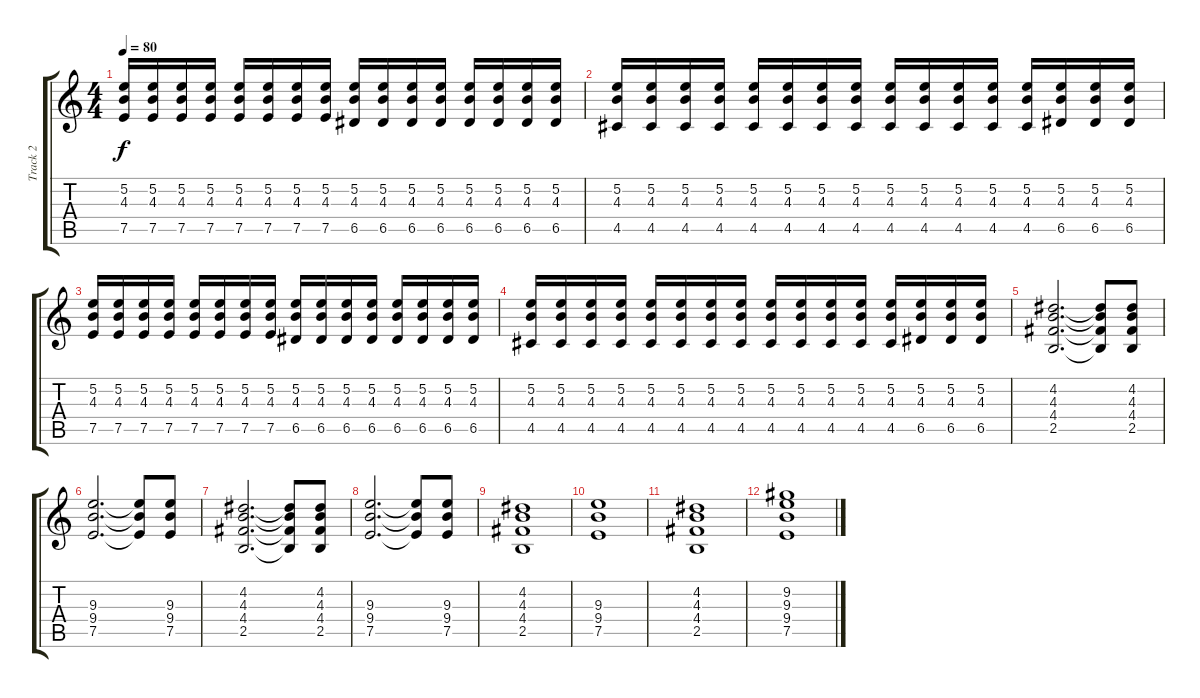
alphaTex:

\track ("Track 2" "Track 2") {instrument electricguitarjazz}
\staff {score tabs}
\tuning (E4 B3 G3 D3 A2 E2) {hide}
\ts (4 4)
\tempo 80
\clef g2
\ks c
(5.2 4.3 7.5).16{dy f} (5.2 4.3 7.5).16 (5.2 4.3 7.5).16 (5.2 4.3 7.5).16 (5.2 4.3 7.5).16 (5.2 4.3 7.5).16 (5.2 4.3 7.5).16 (5.2 4.3 7.5).16 (5.2 4.3 6.5).16 (5.2 4.3 6.5).16 (5.2 4.3 6.5).16 (5.2 4.3 6.5).16 (5.2 4.3 6.5).16 (5.2 4.3 6.5).16 (5.2 4.3 6.5).16 (5.2 4.3 6.5).16 |
(5.2 4.3 4.5).16 (5.2 4.3 4.5).16 (5.2 4.3 4.5).16 (5.2 4.3 4.5).16 (5.2 4.3 4.5).16 (5.2 4.3 4.5).16 (5.2 4.3 4.5).16 (5.2 4.3 4.5).16 (5.2 4.3 4.5).16 (5.2 4.3 4.5).16 (5.2 4.3 4.5).16 (5.2 4.3 4.5).16 (5.2 4.3 4.5).16 (5.2 4.3 6.5).16 (5.2 4.3 6.5).16 (5.2 4.3 6.5).16 |
(5.2 4.3 7.5).16 (5.2 4.3 7.5).16 (5.2 4.3 7.5).16 (5.2 4.3 7.5).16 (5.2 4.3 7.5).16 (5.2 4.3 7.5).16 (5.2 4.3 7.5).16 (5.2 4.3 7.5).16 (5.2 4.3 6.5).16 (5.2 4.3 6.5).16 (5.2 4.3 6.5).16 (5.2 4.3 6.5).16 (5.2 4.3 6.5).16 (5.2 4.3 6.5).16 (5.2 4.3 6.5).16 (5.2 4.3 6.5).16 |
(5.2 4.3 4.5).16 (5.2 4.3 4.5).16 (5.2 4.3 4.5).16 (5.2 4.3 4.5).16 (5.2 4.3 4.5).16 (5.2 4.3 4.5).16 (5.2 4.3 4.5).16 (5.2 4.3 4.5).16 (5.2 4.3 4.5).16 (5.2 4.3 4.5).16 (5.2 4.3 4.5).16 (5.2 4.3 4.5).16 (5.2 4.3 4.5).16 (5.2 4.3 6.5).16 (5.2 4.3 6.5).16 (5.2 4.3 6.5).16 |
(4.2 4.3 4.4 2.5).2{d} (4.2{t} 4.3{t} 4.4{t} 2.5{t}).8 (4.2 4.3 4.4 2.5).8 |
(9.3 9.4 7.5).2{d} (9.3{t} 9.4{t} 7.5{t}).8 (9.3 9.4 7.5).8 |
(4.2 4.3 4.4 2.5).2{d} (4.2{t} 4.3{t} 4.4{t} 2.5{t}).8 (4.2 4.3 4.4 2.5).8 |
(9.3 9.4 7.5).2{d} (9.3{t} 9.4{t} 7.5{t}).8 (9.3 9.4 7.5).8 |
(4.2 4.3 4.4 2.5).1 |
(9.3 9.4 7.5).1 |
(4.2 4.3 4.4 2.5).1 |
(9.2 9.3 9.4 7.5).1
